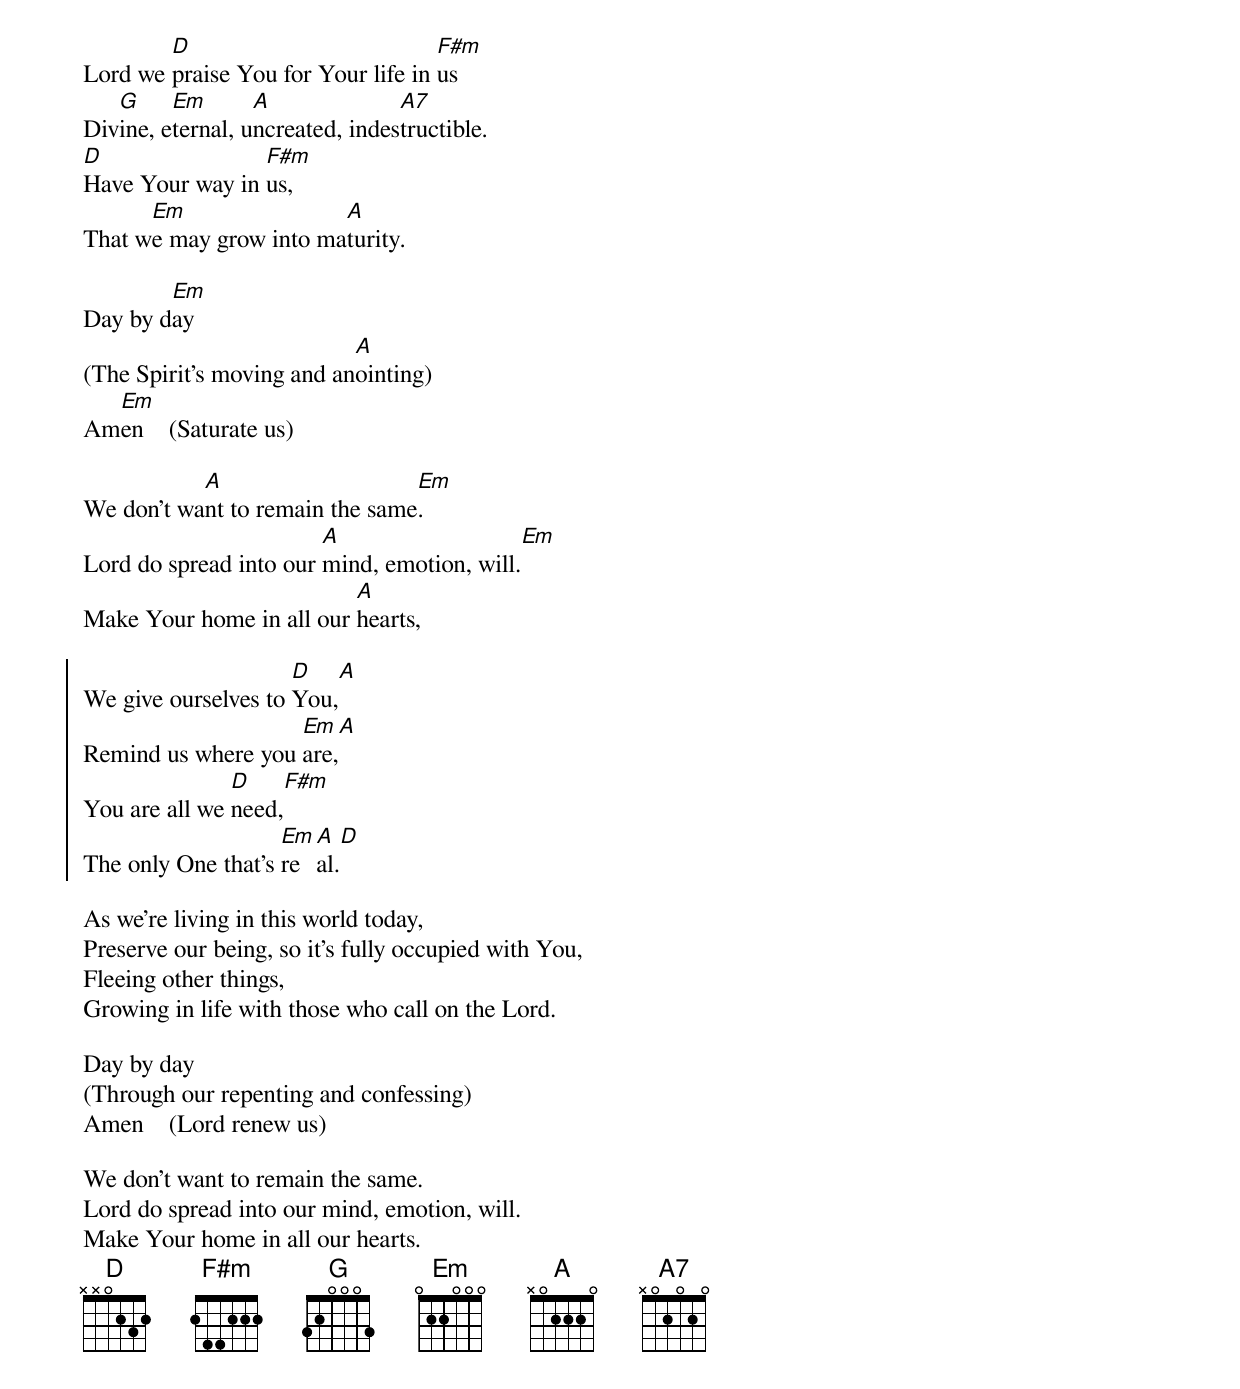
Lord we [D]praise You for Your life in [F#m]us
Div[G]ine, e[Em]ternal, u[A]ncreated, indes[A7]tructible.
[D]Have Your way in [F#m]us,
That w[Em]e may grow into ma[A]turity.

Day by d[Em]ay
(The Spirit’s moving and an[A]ointing)
Am[Em]en    (Saturate us)

We don’t wa[A]nt to remain the same[Em].
Lord do spread into our [A]mind, emotion, will.[Em]
Make Your home in all our [A]hearts,

{start_of_chorus}
We give ourselves to [D]You,[A]
Remind us where you [Em]are,[A]
You are all we [D]need,[F#m]
The only One that’s [Em]re[A]al.[D]
{end_of_chorus}

As we’re living in this world today,
Preserve our being, so it’s fully occupied with You,
Fleeing other things,
Growing in life with those who call on the Lord.

Day by day
(Through our repenting and confessing)
Amen    (Lord renew us)

We don’t want to remain the same.
Lord do spread into our mind, emotion, will.
Make Your home in all our hearts.
